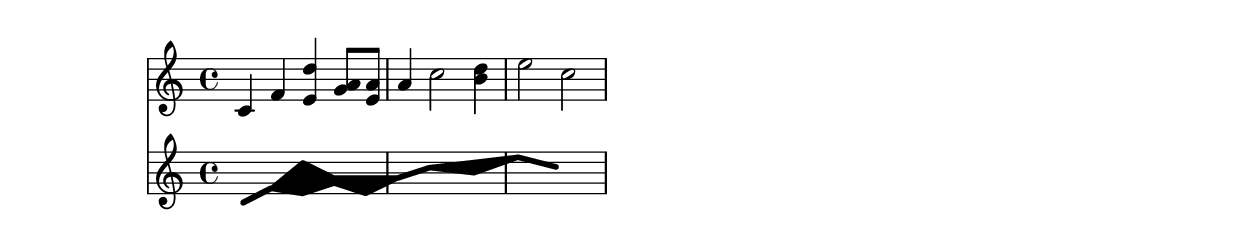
%% Do not edit this file; it is automatically
%% generated from LSR http://lsr.dsi.unimi.it
%% This file is in the public domain.
\version "2.13.29"

\header {
  lsrtags = "simultaneous-notes, chords, keyboards"

%% Translation of GIT committish: 0b55335aeca1de539bf1125b717e0c21bb6fa31b
  texidoces = "
Los «clusters» o racimos son un mecanismo para indicar la
interpretación de un ámbito de notas al mismo tiempo.

"
  doctitlees = "Clusters («racimos»)"

  texidoc = "
Clusters are a device to denote that a complete range of notes is to be
played.

"
  doctitle = "Clusters"
} % begin verbatim

fragment = \relative c' {
  c4 f <e d'>4
  <g a>8 <e a> a4 c2 <d b>4
  e2 c
}

<<
  \new Staff \fragment
  \new Staff \makeClusters \fragment
>>

